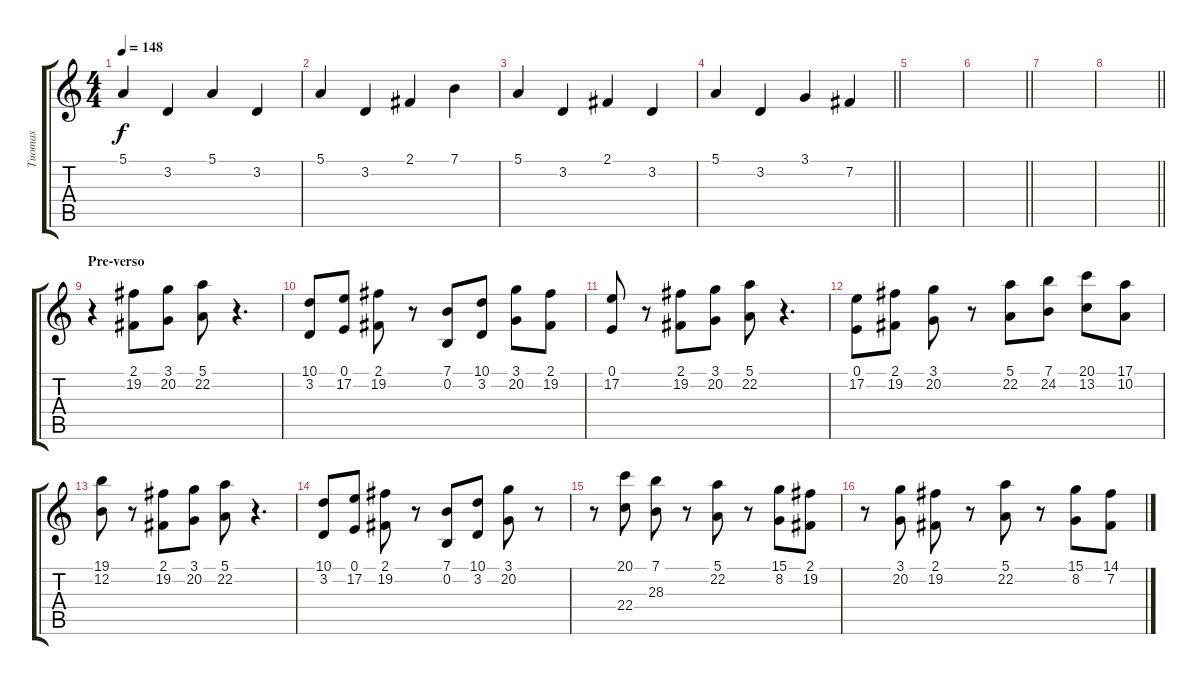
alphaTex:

\track ("Tuomas" "Tuomas") {instrument synthstrings1}
\staff {score tabs}
\tuning (E4 B3 G3 D3 A2 E2) {hide}
\ts (4 4)
\tempo 148
\clef g2
\ks c
5.1.4{dy f} 3.2.4 5.1.4 3.2.4 |
5.1.4 3.2.4 2.1.4 7.1.4 |
5.1.4 3.2.4 2.1.4 3.2.4 |
\barLineRight lightlight
5.1.4 3.2.4 3.1.4 7.2.4 |
|
\barLineRight lightlight
|
|
\barLineRight lightlight
|
\section ("" "Pre-verso")
r.4{volume 16 balance 16 instrument synthstrings1} (2.1 19.2).8 (3.1 20.2).8 (5.1 22.2).8 r.4{d} |
(10.1 3.2).8 (0.1 17.2).8 (2.1 19.2).8 r.8 (7.1 0.2).8 (10.1 3.2).8 (3.1 20.2).8 (2.1 19.2).8 |
(0.1 17.2).8 r.8 (2.1 19.2).8 (3.1 20.2).8 (5.1 22.2).8 r.4{d} |
(0.1 17.2).8 (2.1 19.2).8 (3.1 20.2).8 r.8 (5.1 22.2).8 (7.1 24.2).8 (20.1 13.2).8 (17.1 10.2).8 |
(19.1 12.2).8 r.8 (2.1 19.2).8 (3.1 20.2).8 (5.1 22.2).8 r.4{d} |
(10.1 3.2).8 (0.1 17.2).8 (2.1 19.2).8 r.8 (7.1 0.2).8 (10.1 3.2).8 (3.1 20.2).8 r.8 |
r.8 (20.1 22.4).8 (7.1 28.3).8 r.8 (5.1 22.2).8 r.8 (15.1 8.2).8 (2.1 19.2).8 |
r.8 (3.1 20.2).8 (2.1 19.2).8 r.8 (5.1 22.2).8 r.8 (15.1 8.2).8 (14.1 7.2).8
